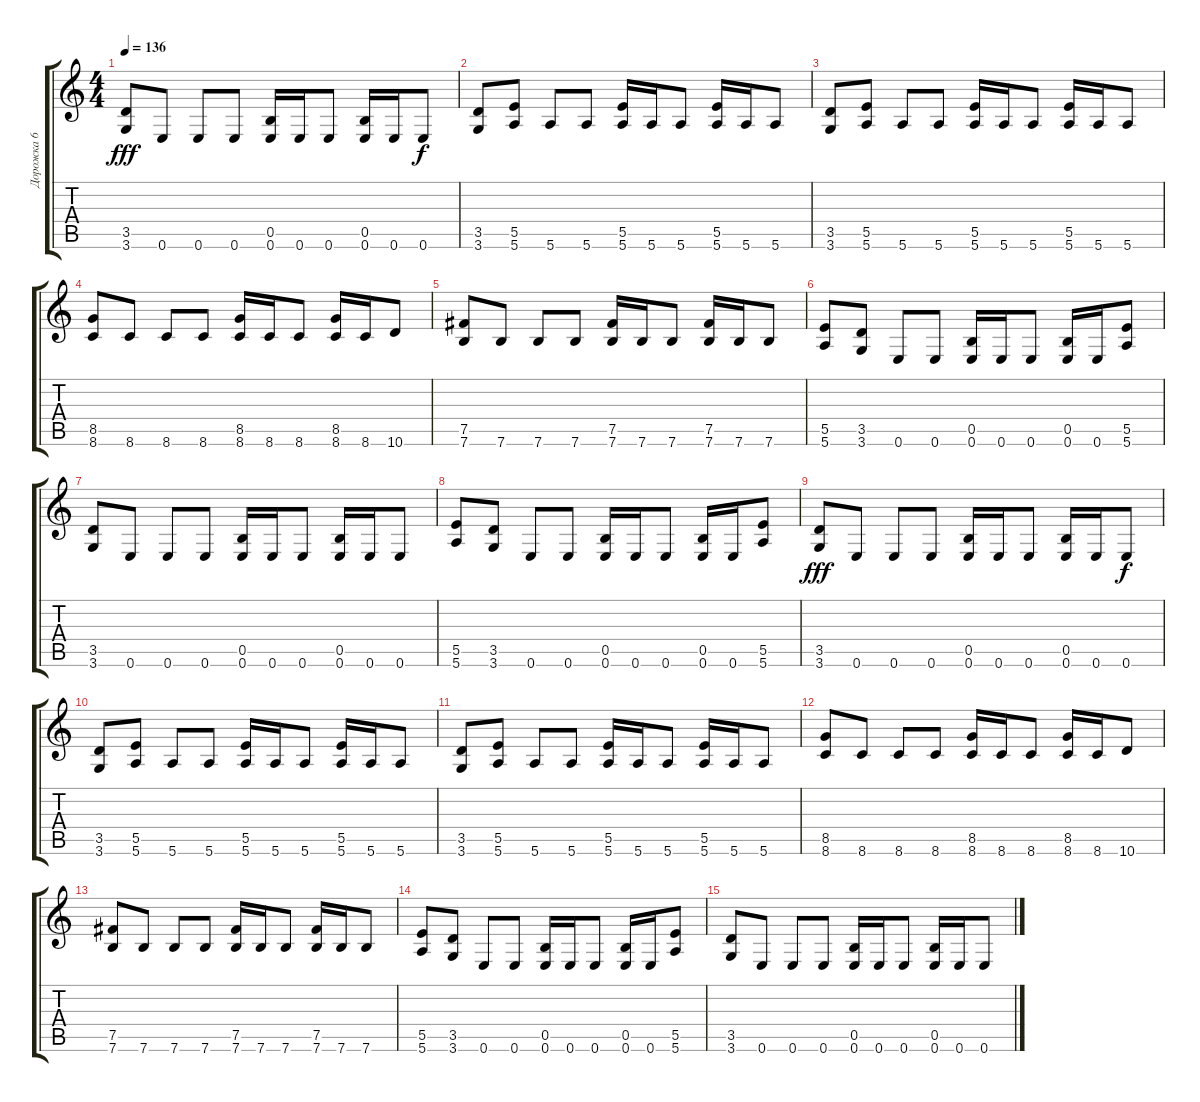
\track ("Дорожка 6" "Дорожка 6") {instrument overdrivenguitar}
\staff {score tabs}
\tuning (E4 B3 G3 E3 B2 E2) {hide}
\ts (4 4)
\tempo 136
\clef g2
\ks c
(3.5 3.6).8{dy fff} 0.6.8 0.6.8 0.6.8 (0.5 0.6).16 0.6.16 0.6.8 (0.5 0.6).16 0.6.16 0.6.8{dy f} |
(3.5 3.6).8 (5.5 5.6).8 5.6.8 5.6.8 (5.5 5.6).16 5.6.16 5.6.8 (5.5 5.6).16 5.6.16 5.6.8 |
(3.5 3.6).8 (5.5 5.6).8 5.6.8 5.6.8 (5.5 5.6).16 5.6.16 5.6.8 (5.5 5.6).16 5.6.16 5.6.8 |
(8.5 8.6).8 8.6.8 8.6.8 8.6.8 (8.5 8.6).16 8.6.16 8.6.8 (8.5 8.6).16 8.6.16 10.6.8 |
(7.5 7.6).8 7.6.8 7.6.8 7.6.8 (7.5 7.6).16 7.6.16 7.6.8 (7.5 7.6).16 7.6.16 7.6.8 |
(5.5 5.6).8 (3.5 3.6).8 0.6.8 0.6.8 (0.5 0.6).16 0.6.16 0.6.8 (0.5 0.6).16 0.6.16 (5.5 5.6).8 |
(3.5 3.6).8 0.6.8 0.6.8 0.6.8 (0.5 0.6).16 0.6.16 0.6.8 (0.5 0.6).16 0.6.16 0.6.8 |
(5.5 5.6).8 (3.5 3.6).8 0.6.8 0.6.8 (0.5 0.6).16 0.6.16 0.6.8 (0.5 0.6).16 0.6.16 (5.5 5.6).8 |
(3.5 3.6).8{dy fff} 0.6.8 0.6.8 0.6.8 (0.5 0.6).16 0.6.16 0.6.8 (0.5 0.6).16 0.6.16 0.6.8{dy f} |
(3.5 3.6).8 (5.5 5.6).8 5.6.8 5.6.8 (5.5 5.6).16 5.6.16 5.6.8 (5.5 5.6).16 5.6.16 5.6.8 |
(3.5 3.6).8 (5.5 5.6).8 5.6.8 5.6.8 (5.5 5.6).16 5.6.16 5.6.8 (5.5 5.6).16 5.6.16 5.6.8 |
(8.5 8.6).8 8.6.8 8.6.8 8.6.8 (8.5 8.6).16 8.6.16 8.6.8 (8.5 8.6).16 8.6.16 10.6.8 |
(7.5 7.6).8 7.6.8 7.6.8 7.6.8 (7.5 7.6).16 7.6.16 7.6.8 (7.5 7.6).16 7.6.16 7.6.8 |
(5.5 5.6).8 (3.5 3.6).8 0.6.8 0.6.8 (0.5 0.6).16 0.6.16 0.6.8 (0.5 0.6).16 0.6.16 (5.5 5.6).8 |
(3.5 3.6).8 0.6.8 0.6.8 0.6.8 (0.5 0.6).16 0.6.16 0.6.8 (0.5 0.6).16 0.6.16 0.6.8
